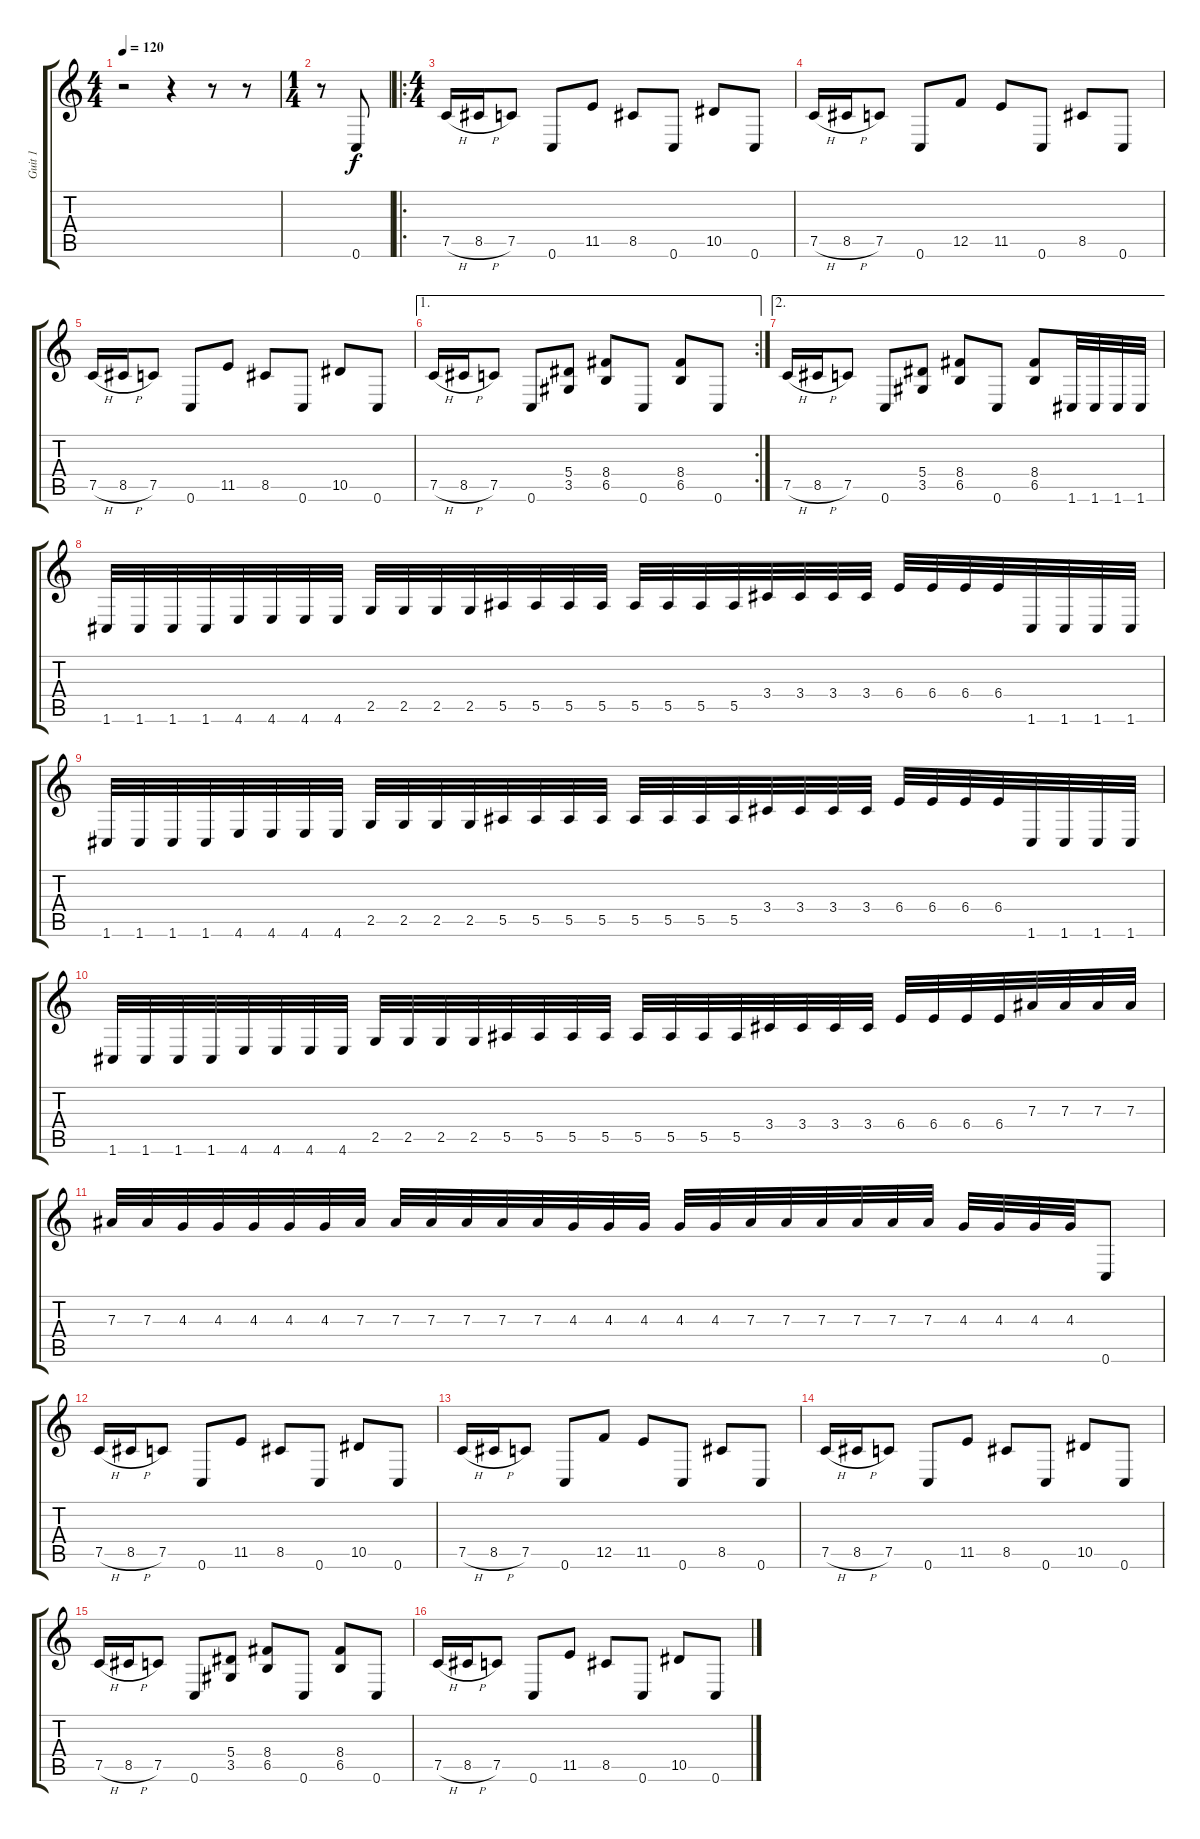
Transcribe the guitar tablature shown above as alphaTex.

\track ("Guit 1" "Guit 1") {instrument distortionguitar}
\staff {score tabs}
\tuning (C4 G3 Eb3 Bb2 F2 C2) {hide}
\ts (4 4)
\tempo 120
\clef g2
\ks c
r.2{dy f instrument distortionguitar} r.4 r.8 r.8 |
\ts (1 4)
r.8 0.6.8 |
\ro
\ts (4 4)
7.5{h}.16 8.5{h}.16 7.5.8 0.6.8 11.5.8 8.5.8 0.6.8 10.5.8 0.6.8 |
7.5{h}.16 8.5{h}.16 7.5.8 0.6.8 12.5.8 11.5.8 0.6.8 8.5.8 0.6.8 |
7.5{h}.16 8.5{h}.16 7.5.8 0.6.8 11.5.8 8.5.8 0.6.8 10.5.8 0.6.8 |
\ae 1
\rc 2
7.5{h}.16 8.5{h}.16 7.5.8 0.6.8 (5.4 3.5).8 (8.4 6.5).8 0.6.8 (8.4 6.5).8 0.6.8 |
\ae 2
7.5{h}.16 8.5{h}.16 7.5.8 0.6.8 (5.4 3.5).8 (8.4 6.5).8 0.6.8 (8.4 6.5).8 1.6.32 1.6.32 1.6.32 1.6.32 |
1.6.32 1.6.32 1.6.32 1.6.32 4.6.32 4.6.32 4.6.32 4.6.32 2.5.32 2.5.32 2.5.32 2.5.32 5.5.32 5.5.32 5.5.32 5.5.32 5.5.32 5.5.32 5.5.32 5.5.32 3.4.32 3.4.32 3.4.32 3.4.32 6.4.32 6.4.32 6.4.32 6.4.32 1.6.32 1.6.32 1.6.32 1.6.32 |
1.6.32 1.6.32 1.6.32 1.6.32 4.6.32 4.6.32 4.6.32 4.6.32 2.5.32 2.5.32 2.5.32 2.5.32 5.5.32 5.5.32 5.5.32 5.5.32 5.5.32 5.5.32 5.5.32 5.5.32 3.4.32 3.4.32 3.4.32 3.4.32 6.4.32 6.4.32 6.4.32 6.4.32 1.6.32 1.6.32 1.6.32 1.6.32 |
1.6.32 1.6.32 1.6.32 1.6.32 4.6.32 4.6.32 4.6.32 4.6.32 2.5.32 2.5.32 2.5.32 2.5.32 5.5.32 5.5.32 5.5.32 5.5.32 5.5.32 5.5.32 5.5.32 5.5.32 3.4.32 3.4.32 3.4.32 3.4.32 6.4.32 6.4.32 6.4.32 6.4.32 7.3.32 7.3.32 7.3.32 7.3.32 |
7.3.32 7.3.32 4.3.32 4.3.32 4.3.32 4.3.32 4.3.32 7.3.32 7.3.32 7.3.32 7.3.32 7.3.32 7.3.32 4.3.32 4.3.32 4.3.32 4.3.32 4.3.32 7.3.32 7.3.32 7.3.32 7.3.32 7.3.32 7.3.32 4.3.32 4.3.32 4.3.32 4.3.32 0.6.8 |
7.5{h}.16 8.5{h}.16 7.5.8 0.6.8 11.5.8 8.5.8 0.6.8 10.5.8 0.6.8 |
7.5{h}.16 8.5{h}.16 7.5.8 0.6.8 12.5.8 11.5.8 0.6.8 8.5.8 0.6.8 |
7.5{h}.16 8.5{h}.16 7.5.8 0.6.8 11.5.8 8.5.8 0.6.8 10.5.8 0.6.8 |
7.5{h}.16 8.5{h}.16 7.5.8 0.6.8 (5.4 3.5).8 (8.4 6.5).8 0.6.8 (8.4 6.5).8 0.6.8 |
7.5{h}.16 8.5{h}.16 7.5.8 0.6.8 11.5.8 8.5.8 0.6.8 10.5.8 0.6.8
